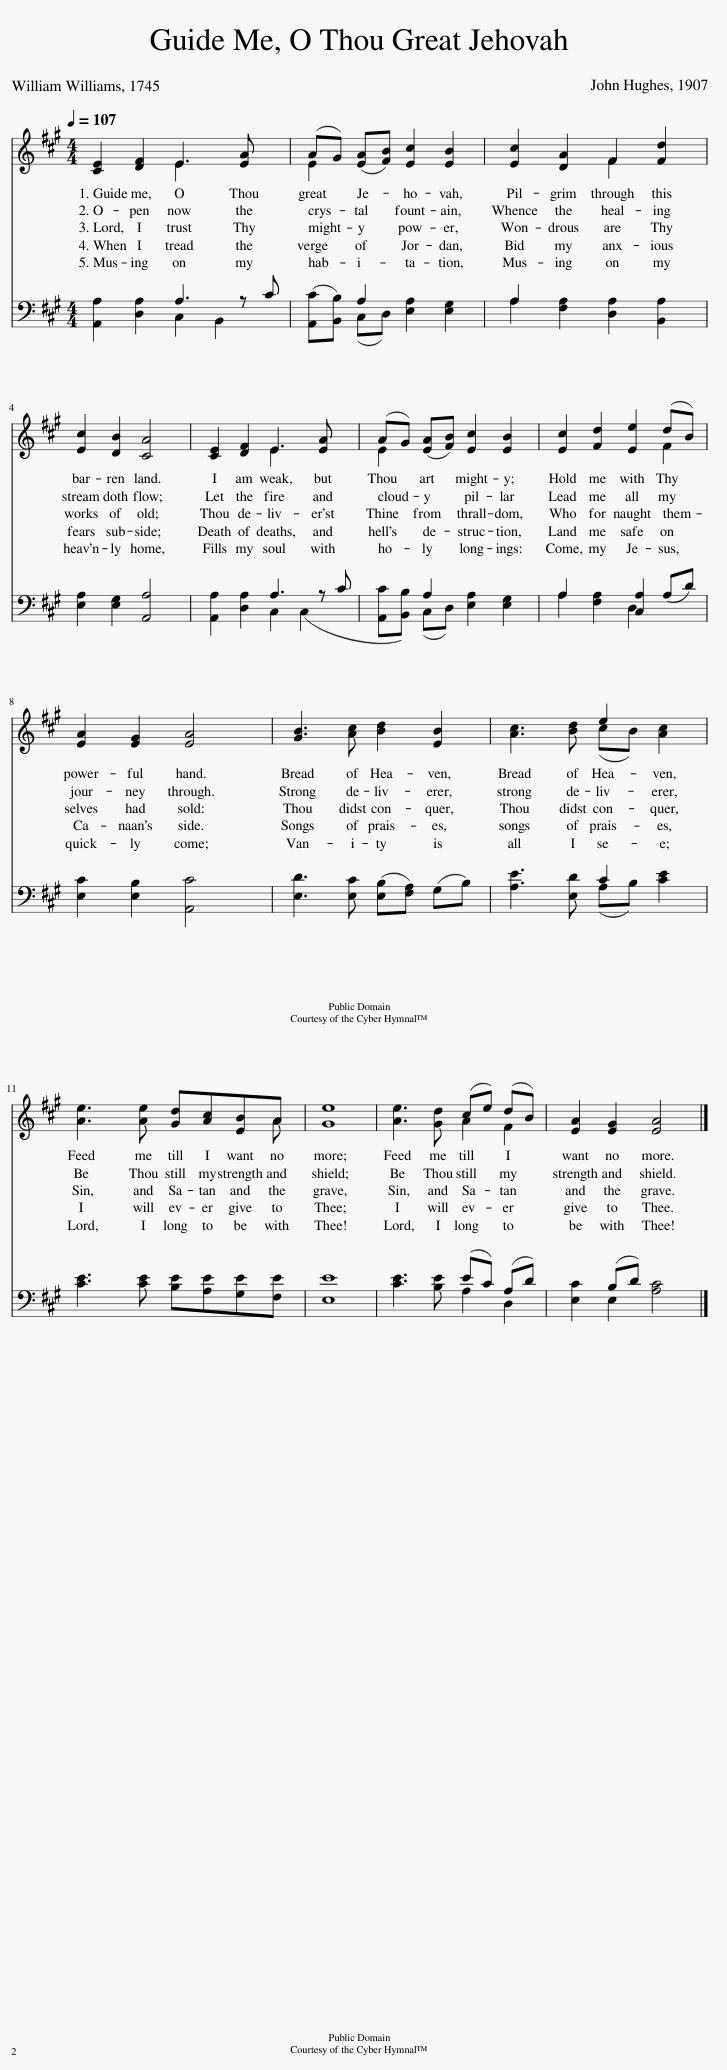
X:1
%%score ( 1 2 ) ( 3 4 )
L:1/8
Q:1/4=107
M:4/4
I:linebreak $
K:none
V:1 treble transpose="-2 "
V:2 treble transpose="-2 "
V:3 bass transpose="-2 "
V:4 bass transpose="-2 "
V:1
[K:A] [CE]2 [DF]2 E3 [EA] x | (AG) ([EA][FB]) [Ec]2 [EB]2 | [Ec]2 [DA]2 F2 [Fd]2 |$ [Ec]2 [DB]2 [CA]4 | [CE]2 [DF]2 E3 [EA] x | %5
 (AG) ([EA][FB]) [Ec]2 [EB]2 | [Ec]2 [Fd]2 [Ee]2 (dB) |$ [EA]2 [EG]2 [EA]4 | [GB]3 [Ac] [Bd]2 [EB]2 | [Ac]3 [Bd] e2 [Ac]2 |$ %10
 [Ae]3 [Ae] [Gd][Ac][EB]A | [Ge]8 | [Ae]3 [Gd] (ce) (dB) | [EA]2 [EG]2 [EA]4 |] %14
V:2
[K:A] x4 E3 x2 | E2 x6 | x4 F2 x2 |$ x8 | x4 E3 x2 | %5
 E2 x6 | x6 F2 |$ x8 | x8 | x4 (cB) x2 |$ %10
 x7 A | x8 | x4 A2 F2 | x8 |] %14
V:3
[K:A] [A,,A,]2 [D,A,]2 A,3 z C | ([A,,C][B,,B,]) A,2 [E,A,]2 [E,G,]2 | A,2 [F,A,]2 [D,A,]2 [B,,A,]2 |$ [E,A,]2 [E,G,]2 [A,,A,]4 | [A,,A,]2 [D,A,]2 A,3 z C | %5
 [A,,C][B,,B,] A,2 [E,A,]2 [E,G,]2 | A,2 [F,A,]2 [C,A,]2 (A,D) |$ [E,C]2 [E,B,]2 [A,,C]4 | [E,D]3 [E,C] ([E,B,][F,A,]) (G,B,) | [A,E]3 [E,D] C2 [CE]2 |$ %10
 [CE]3 [CE] [B,E][A,E][G,E][F,E] | [E,E]8 | [CE]3 [B,E] (EC) (A,D) | [E,C]2 (B,D) [A,C]4 |] %14
V:4
[K:A] x4 C,2 B,,2 x | x2 (C,D,) x4 | A,2 x6 |$ x8 | x4 C,2 C,2 x | %5
 x2 (C,D,) x4 | A,2 x2 D,2 x2 |$ x8 | x8 | x4 (A,B,) x2 |$ %10
 x8 | x8 | x4 A,2 D,2 | x2 E,2 x4 |] %14
